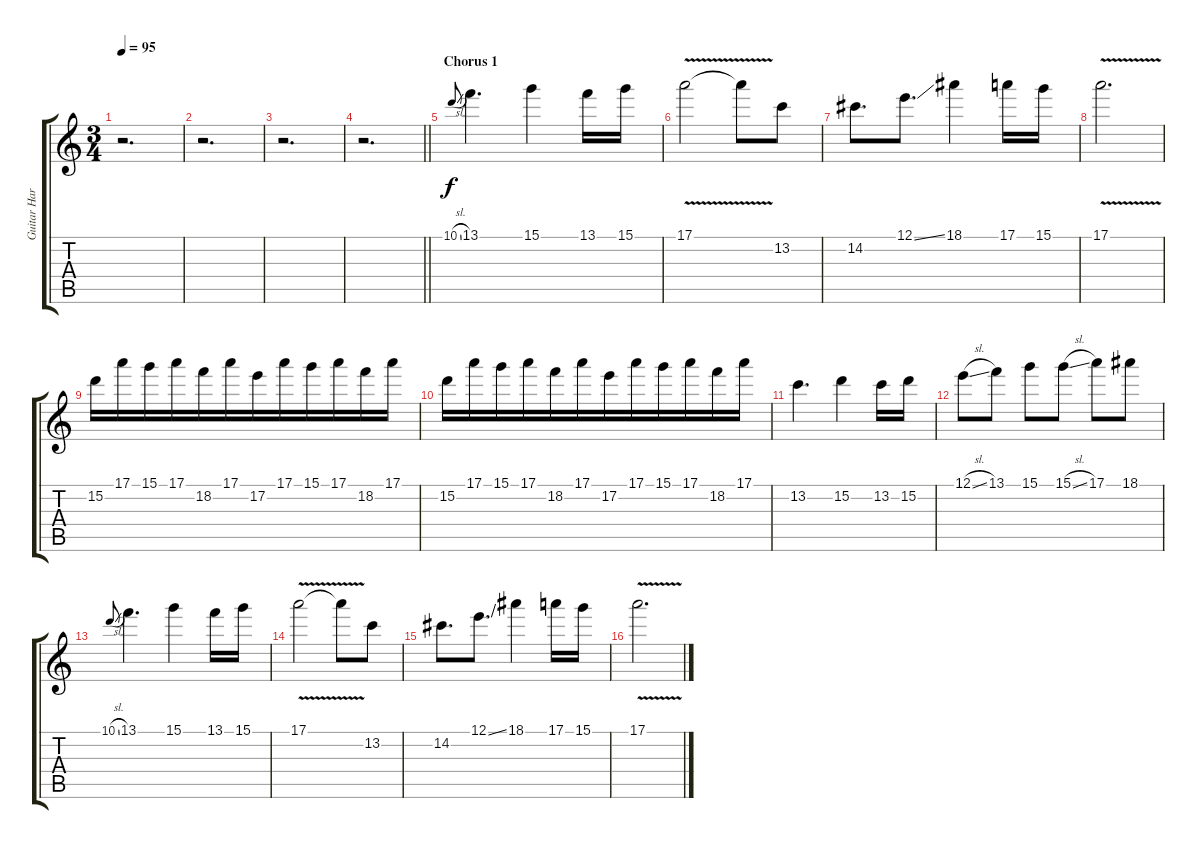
\track ("Guitar Harmony Zacky" "Guitar Har") {instrument distortionguitar}
\staff {score tabs}
\tuning (E4 B3 G3 D3 A2 D2) {hide}
\ts (3 4)
\tempo 95
\clef g2
\ks c
r.2{d dy mf} |
r.2{d} |
r.2{d} |
\barLineRight lightlight
r.2{d} |
\section ("" "Chorus 1")
10.1{sl}.8{gr onbeat dy f} 13.1.4{d volume 12} 15.1.4 13.1.16 15.1.16 |
17.1{v}.2 17.1{t}.8 13.2.8 |
14.2.8{d} 12.1{ss}.8{d} 18.1.4 17.1.16 15.1.16 |
17.1{v}.2{d} |
15.2.16 17.1.16 15.1.16 17.1.16{beam merge} 18.2.16 17.1.16 17.2.16 17.1.16{beam merge} 15.1.16 17.1.16 18.2.16 17.1.16 |
15.2.16 17.1.16 15.1.16 17.1.16{beam merge} 18.2.16 17.1.16 17.2.16 17.1.16{beam merge} 15.1.16 17.1.16 18.2.16 17.1.16 |
13.2.4{d} 15.2.4 13.2.16 15.2.16 |
12.1{sl}.8 13.1.8 15.1.8 15.1{sl}.8 17.1.8 18.1.8 |
10.1{sl}.8{gr onbeat} 13.1.4{d} 15.1.4 13.1.16 15.1.16 |
17.1{v}.2 17.1{t}.8 13.2.8 |
14.2.8{d} 12.1{ss}.8{d} 18.1.4 17.1.16 15.1.16 |
17.1{v}.2{d}
